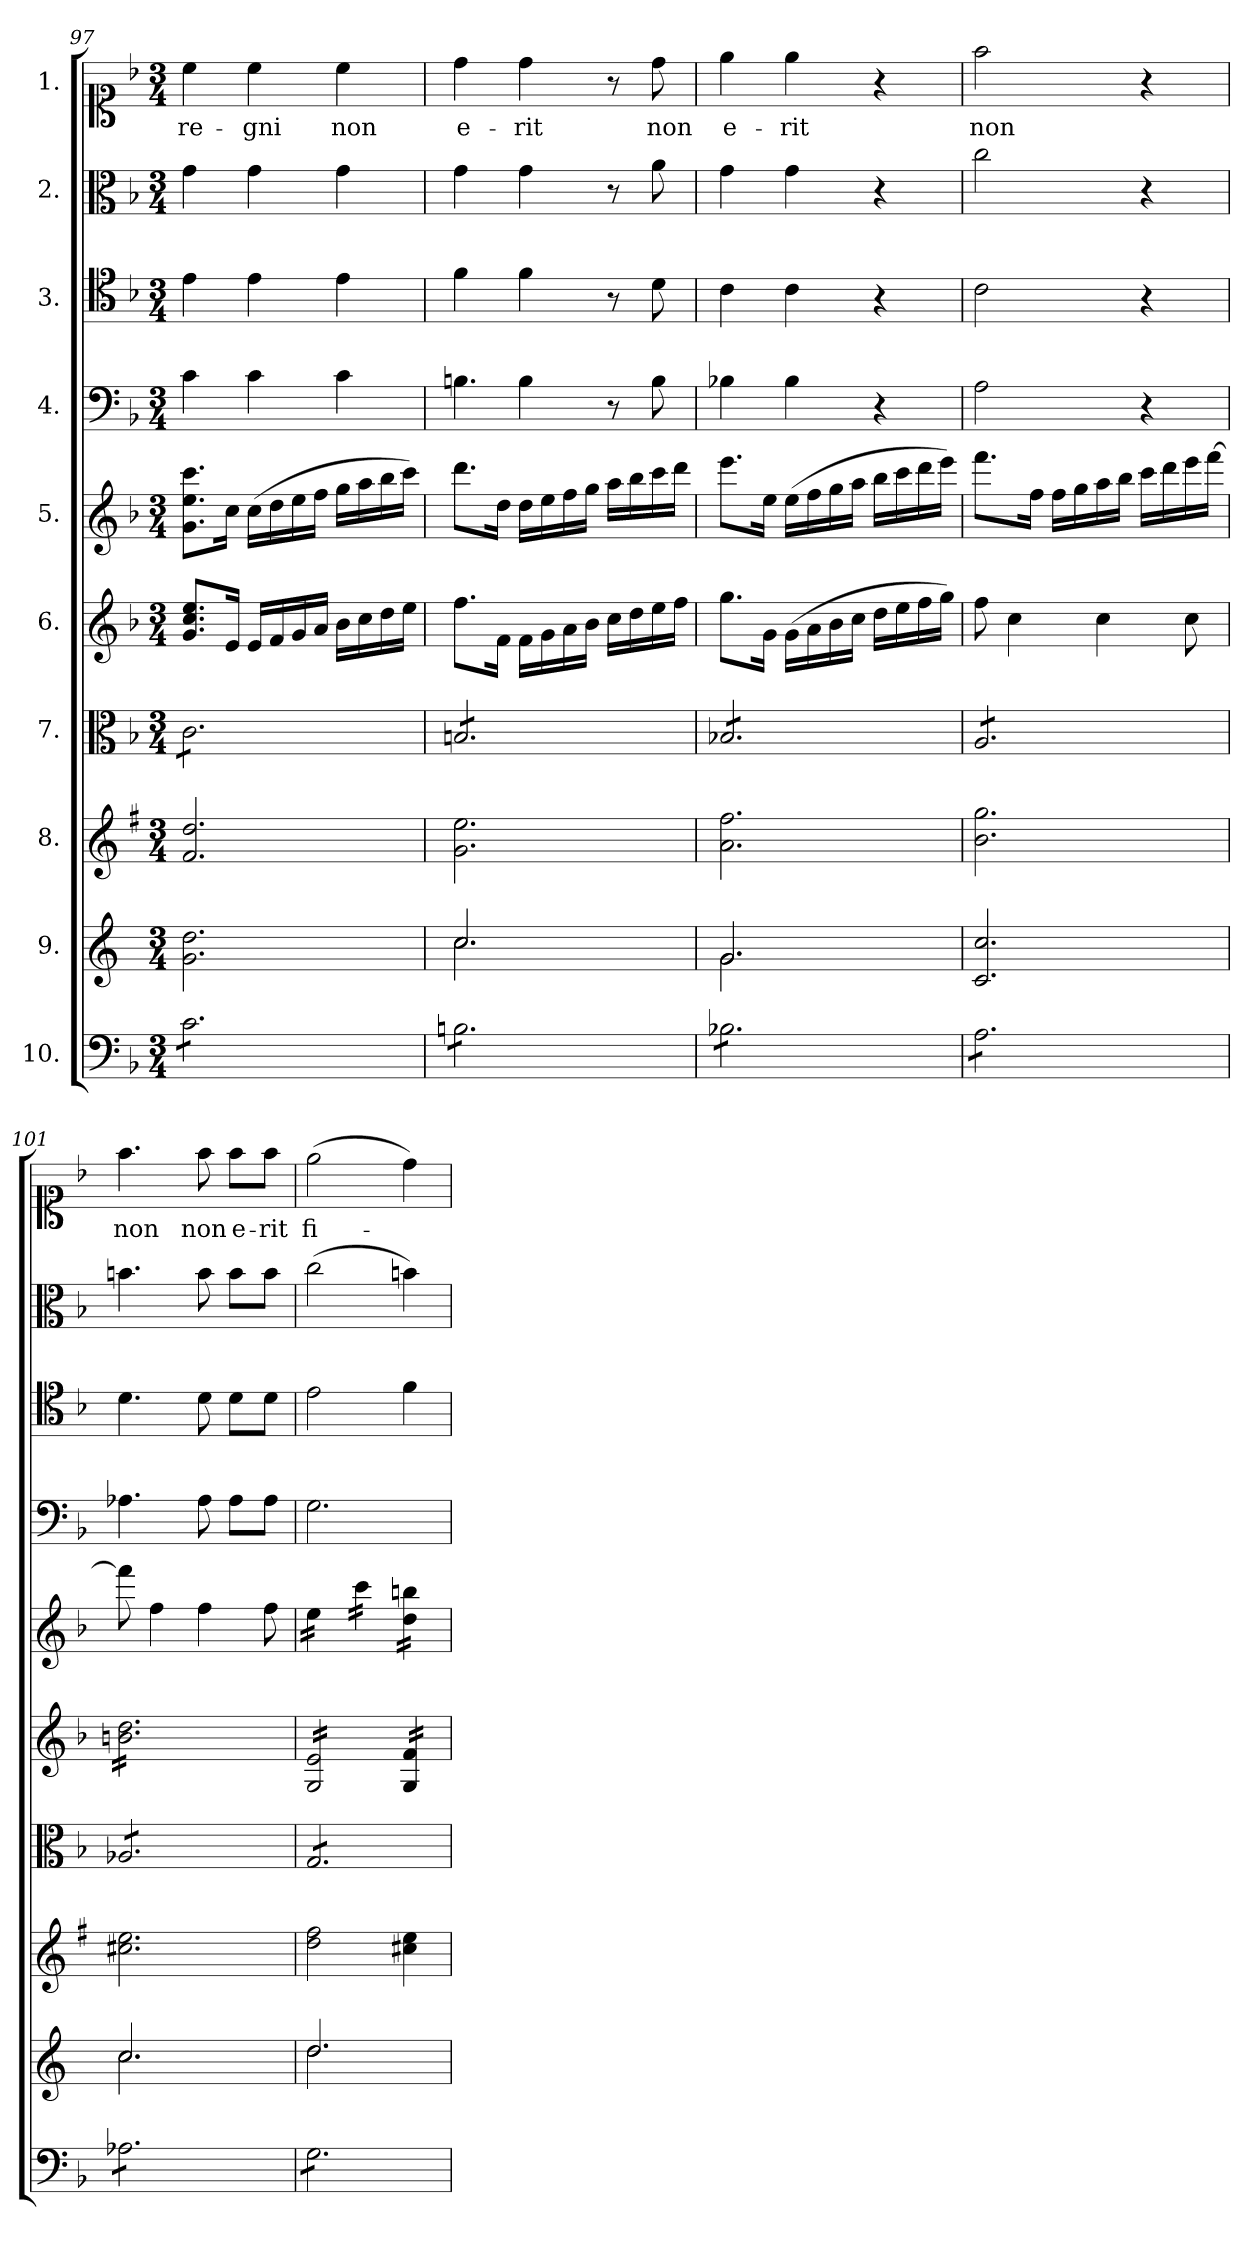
**kern	**kern	**kern	**kern	**kern	**kern	**kern	**kern	**kern	**kern	**text
*part10	*part9	*part8	*part7	*part6	*part5	*part4	*part3	*part2	*part1	*part1
*staff10	*staff9	*staff8	*staff7	*staff6	*staff5	*staff4	*staff3	*staff2	*staff1	*staff1
*I"10.	*I"9.	*I"8.	*I"7.	*I"6.	*I"5.	*I"4.	*I"3.	*I"2.	*I"1.	*
*clefF4	*clefG2	*clefG2	*clefC3	*clefG2	*clefG2	*clefF4	*clefC4	*clefC3	*clefC1	*
*	*ITrd4c7	*ITrd1c2	*	*	*	*	*	*	*	*
*k[b-]	*k[b-]	*k[b-]	*k[b-]	*k[b-]	*k[b-]	*k[b-]	*k[b-]	*k[b-]	*k[b-]	*
*M3/4	*M3/4	*M3/4	*M3/4	*M3/4	*M3/4	*M3/4	*M3/4	*M3/4	*M3/4	*
=97	=97	=97	=97	=97	=97	=97	=97	=97	=97	=97
*tremolo	*	*	*	*	*	*	*	*	*	*
*	*	*	*tremolo	*	*	*	*	*	*	*
8c\L	2.c\ 2.g\	2.e/ 2.cc/	8c\L	8.g/ 8.cc/ 8.ee/L	8.g\ 8.ee\ 8.ccc\L	4c\	4e\	4g\	4cc\	re-
8c\	.	.	8c\	.	.	.	.	.	.	.
.	.	.	.	16e/Jk	16cc\Jk	.	.	.	.	.
8c\	.	.	8c\	16e/LL	(16cc\LL	4c\	4e\	4g\	4cc\	-gni
.	.	.	.	16f/	16dd\	.	.	.	.	.
8c\	.	.	8c\	16g/	16ee\	.	.	.	.	.
.	.	.	.	16a/JJ	16ff\JJ	.	.	.	.	.
8c\	.	.	8c\	16b-\LL	16gg\LL	4c\	4e\	4g\	4cc\	non
.	.	.	.	16cc\	16aa\	.	.	.	.	.
8c\J	.	.	8c\J	16dd\	16bb-\	.	.	.	.	.
.	.	.	.	16ee\JJ	16ccc\JJ)	.	.	.	.	.
=98	=98	=98	=98	=98	=98	=98	=98	=98	=98	=98
*	*^	*	*	*	*	*	*	*	*	*
!	!	!	!	!	!	!	!LO:N:vis=4.	!	!	!	!
8Bn\L	2.f/	2.f\	2.f\ 2.dd\	8Bn/L	8.ff\L	8.ddd\L	4Bn\	4f\	4g\	4dd\	e-
8Bn\	.	.	.	8Bn/	.	.	.	.	.	.	.
.	.	.	.	.	16f\Jk	16dd\Jk	.	.	.	.	.
8Bn\	.	.	.	8Bn/	16f\LL	16dd\LL	4B\	4f\	4g\	4dd\	-rit
.	.	.	.	.	16g\	16ee\	.	.	.	.	.
8Bn\	.	.	.	8Bn/	16a\	16ff\	.	.	.	.	.
.	.	.	.	.	16b-\JJ	16gg\JJ	.	.	.	.	.
8Bn\	.	.	.	8Bn/	16cc\LL	16aa\LL	8r	8r	8r	8r	.
.	.	.	.	.	16dd\	16bb-\	.	.	.	.	.
8Bn\J	.	.	.	8Bn/J	16ee\	16ccc\	8B\	8d\	8a\	8dd\	non
.	.	.	.	.	16ff\JJ	16ddd\JJ	.	.	.	.	.
=99	=99	=99	=99	=99	=99	=99	=99	=99	=99	=99	=99
8B-X\L	2.c/	2.c\	2.g\ 2.ee\	8B-X/L	8.gg\L	8.eee\L	4B-X\	4c\	4g\	4ee\	e-
8B-X\	.	.	.	8B-X/	.	.	.	.	.	.	.
.	.	.	.	.	16g\Jk	16ee\Jk	.	.	.	.	.
8B-X\	.	.	.	8B-X/	(16g\LL	(16ee\LL	4B-\	4c\	4g\	4ee\	-rit
.	.	.	.	.	16a\	16ff\	.	.	.	.	.
8B-X\	.	.	.	8B-X/	16b-\	16gg\	.	.	.	.	.
.	.	.	.	.	16cc\JJ	16aa\JJ	.	.	.	.	.
8B-X\	.	.	.	8B-X/	16dd\LL	16bb-\LL	4r	4r	4r	4r	.
.	.	.	.	.	16ee\	16ccc\	.	.	.	.	.
8B-X\J	.	.	.	8B-X/J	16ff\	16ddd\	.	.	.	.	.
.	.	.	.	.	16gg\JJ)	16eee\JJ)	.	.	.	.	.
*	*v	*v	*	*	*	*	*	*	*	*	*
=100	=100	=100	=100	=100	=100	=100	=100	=100	=100	=100
8A\L	2.F/ 2.f/	2.a\ 2.ff\	8A/L	8ff\	8.fff\L	2A\	2c\	2cc\	2ff\	non
8A\	.	.	8A/	4cc\	.	.	.	.	.	.
.	.	.	.	.	16ff\Jk	.	.	.	.	.
8A\	.	.	8A/	.	16ff\LL	.	.	.	.	.
.	.	.	.	.	16gg\	.	.	.	.	.
8A\	.	.	8A/	4cc\	16aa\	.	.	.	.	.
.	.	.	.	.	16bb-\JJ	.	.	.	.	.
8A\	.	.	8A/	.	16ccc\LL	4r	4r	4r	4r	.
.	.	.	.	.	16ddd\	.	.	.	.	.
8A\J	.	.	8A/J	8cc\	16eee\	.	.	.	.	.
.	.	.	.	.	[16fff\JJ	.	.	.	.	.
=101	=101	=101	=101	=101	=101	=101	=101	=101	=101	=101
*	*^	*	*	*	*	*	*	*	*	*
!	!	!	!	!	!LO:TX:a:t=problem	!	!	!	!	!	!
*	*	*	*	*	*tremolo	*	*	*	*	*	*
8A-X\L	2.f/	2.f\	2.bn\ 2.dd\	8A-X/L	16bn\ 16dd\LL	8fff\]	4.A-X\	4.d\	4.bn\	4.ff\	non
.	.	.	.	.	16bn\ 16dd\	.	.	.	.	.	.
8A-X\	.	.	.	8A-X/	16bn\ 16dd\	4ff\	.	.	.	.	.
.	.	.	.	.	16bn\ 16dd\	.	.	.	.	.	.
8A-X\	.	.	.	8A-X/	16bn\ 16dd\	.	.	.	.	.	.
.	.	.	.	.	16bn\ 16dd\	.	.	.	.	.	.
8A-X\	.	.	.	8A-X/	16bn\ 16dd\	4ff\	8A-\	8d\	8b\	8ff\	non
.	.	.	.	.	16bn\ 16dd\	.	.	.	.	.	.
8A-X\	.	.	.	8A-X/	16bn\ 16dd\	.	8A-\L	8d\L	8b\L	8ff\L	e-
.	.	.	.	.	16bn\ 16dd\	.	.	.	.	.	.
8A-X\J	.	.	.	8A-X/J	16bn\ 16dd\	8ff\	8A-\J	8d\J	8b\J	8ff\J	-rit
.	.	.	.	.	16bn\ 16dd\JJ	.	.	.	.	.	.
=102	=102	=102	=102	=102	=102	=102	=102	=102	=102	=102	=102
*	*	*	*	*	*	*tremolo	*	*	*	*	*
8G\L	2.g/	2.g\	2cc\ 2ee\	8G/L	16G/ 16e/LL	16ee\LL	2.G\	2e\	(2cc\	(2ee\	fi-
.	.	.	.	.	16G/ 16e/	16ee\	.	.	.	.	.
8G\	.	.	.	8G/	16G/ 16e/	16ee\	.	.	.	.	.
.	.	.	.	.	16G/ 16e/	16ee\JJ	.	.	.	.	.
8G\	.	.	.	8G/	16G/ 16e/	16ccc\LL	.	.	.	.	.
.	.	.	.	.	16G/ 16e/	16ccc\	.	.	.	.	.
8G\	.	.	.	8G/	16G/ 16e/	16ccc\	.	.	.	.	.
.	.	.	.	.	16G/ 16e/JJ	16ccc\JJ	.	.	.	.	.
8G\	.	.	4bn\ 4dd\	8G/	16G/ 16f/LL	16dd\ 16bbn\LL	.	4f\	4bn\)	4dd\)	.
.	.	.	.	.	16G/ 16f/	16dd\ 16bbn\	.	.	.	.	.
8G\J	.	.	.	8G/J	16G/ 16f/	16dd\ 16bbn\	.	.	.	.	.
*	*	*	*	*Xtremolo	*	*	*	*	*	*	*
*Xtremolo	*	*	*	*	*	*	*	*	*	*	*
.	.	.	.	.	16G/ 16f/JJ	16dd\ 16bbn\JJ	.	.	.	.	.
*	*	*	*	*	*	*Xtremolo	*	*	*	*	*
*	*	*	*	*	*Xtremolo	*	*	*	*	*	*
*	*v	*v	*	*	*	*	*	*	*	*	*
=	=	=	=	=	=	=	=	=	=	=
*-	*-	*-	*-	*-	*-	*-	*-	*-	*-	*-
